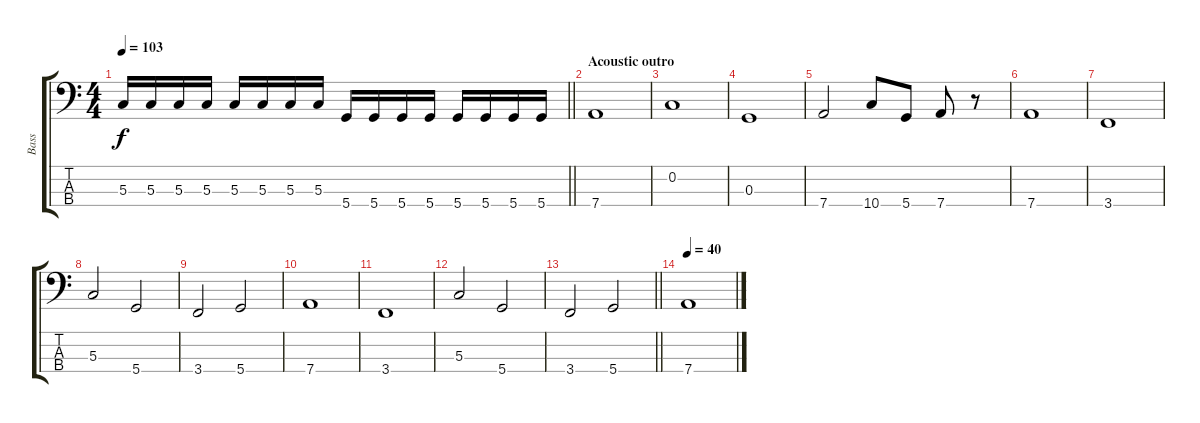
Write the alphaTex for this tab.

\track ("Bass" "Bass") {instrument electricbassfinger}
\staff {score tabs}
\tuning (F2 C2 G1 D1) {hide}
\ts (4 4)
\tempo 103
\clef f4
\barLineRight lightlight
\ks aminor
5.3.16{dy f} 5.3.16 5.3.16 5.3.16 5.3.16 5.3.16 5.3.16 5.3.16 5.4.16 5.4.16 5.4.16 5.4.16 5.4.16 5.4.16 5.4.16 5.4.16 |
\section ("" "Acoustic outro")
7.4.1 |
0.2.1 |
0.3.1 |
7.4.2 10.4.8 5.4.8 7.4.8 r.8 |
7.4.1 |
3.4.1 |
5.3.2 5.4.2 |
3.4.2 5.4.2 |
7.4.1 |
3.4.1 |
5.3.2 5.4.2 |
\barLineRight lightlight
3.4.2 5.4.2 |
\tempo 40
7.4.1
